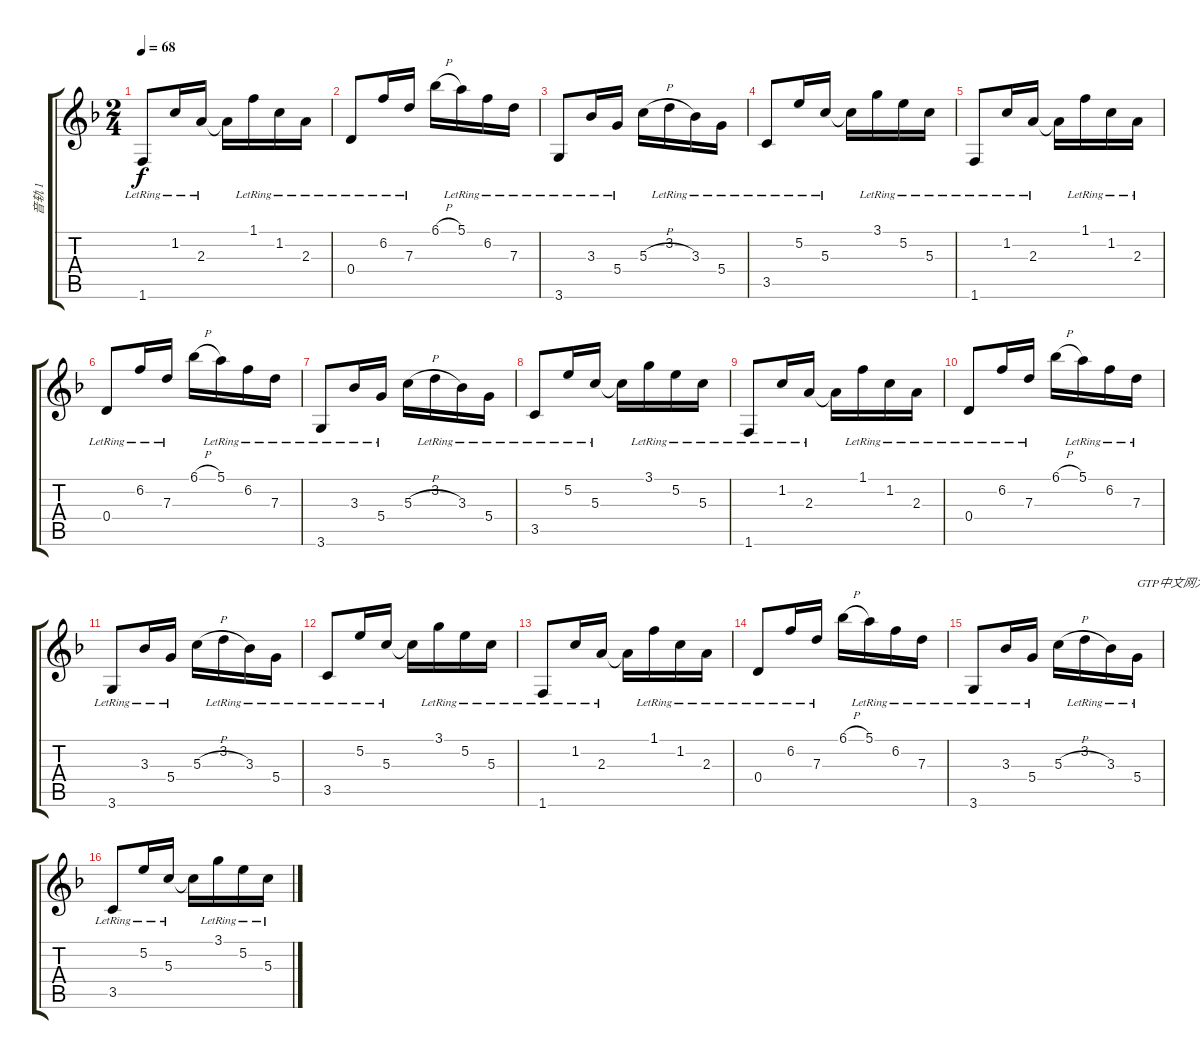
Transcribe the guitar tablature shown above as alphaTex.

\track ("音轨 1" "音轨 1") {instrument electricguitarclean}
\staff {score tabs}
\tuning (E4 B3 G3 D3 A2 E2) {hide}
\ts (2 4)
\tempo 68
\clef g2
\ks f
1.6{lr}.8{dy f} 1.2{lr}.16 2.3{lr}.16 2.3{t}.16 1.1{lr}.16 1.2{lr}.16 2.3{lr}.16 |
0.4{lr}.8 6.2{lr}.16 7.3{lr}.16 6.1{h}.16 5.1{lr}.16 6.2{lr}.16 7.3{lr}.16 |
3.6{lr}.8 3.3{lr}.16 5.4{lr}.16 5.3{h}.16 3.2{lr}.16 3.3{lr}.16 5.4{lr}.16 |
3.5{lr}.8 5.2{lr}.16 5.3{lr}.16 5.3{t}.16 3.1{lr}.16 5.2{lr}.16 5.3{lr}.16 |
1.6{lr}.8 1.2{lr}.16 2.3{lr}.16 2.3{t}.16 1.1{lr}.16 1.2{lr}.16 2.3{lr}.16 |
0.4{lr}.8 6.2{lr}.16 7.3{lr}.16 6.1{h}.16 5.1{lr}.16 6.2{lr}.16 7.3{lr}.16 |
3.6{lr}.8 3.3{lr}.16 5.4{lr}.16 5.3{h}.16 3.2{lr}.16 3.3{lr}.16 5.4{lr}.16 |
3.5{lr}.8 5.2{lr}.16 5.3{lr}.16 5.3{t}.16 3.1{lr}.16 5.2{lr}.16 5.3{lr}.16 |
1.6{lr}.8 1.2{lr}.16 2.3{lr}.16 2.3{t}.16 1.1{lr}.16 1.2{lr}.16 2.3{lr}.16 |
0.4{lr}.8 6.2{lr}.16 7.3{lr}.16 6.1{h}.16 5.1{lr}.16 6.2{lr}.16 7.3{lr}.16 |
3.6{lr}.8 3.3{lr}.16 5.4{lr}.16 5.3{h}.16 3.2{lr}.16 3.3{lr}.16 5.4{lr}.16 |
3.5{lr}.8 5.2{lr}.16 5.3{lr}.16 5.3{t}.16 3.1{lr}.16 5.2{lr}.16 5.3{lr}.16 |
1.6{lr}.8 1.2{lr}.16 2.3{lr}.16 2.3{t}.16 1.1{lr}.16 1.2{lr}.16 2.3{lr}.16 |
0.4{lr}.8 6.2{lr}.16 7.3{lr}.16 6.1{h}.16 5.1{lr}.16 6.2{lr}.16 7.3{lr}.16 |
3.6{lr}.8 3.3{lr}.16 5.4{lr}.16 5.3{h}.16 3.2{lr}.16 3.3{lr}.16 5.4{lr}.16{txt "GTP中文网为您提供优秀的谱子"} |
3.5{lr}.8 5.2{lr}.16 5.3{lr}.16 5.3{t}.16 3.1{lr}.16 5.2{lr}.16 5.3{lr}.16
